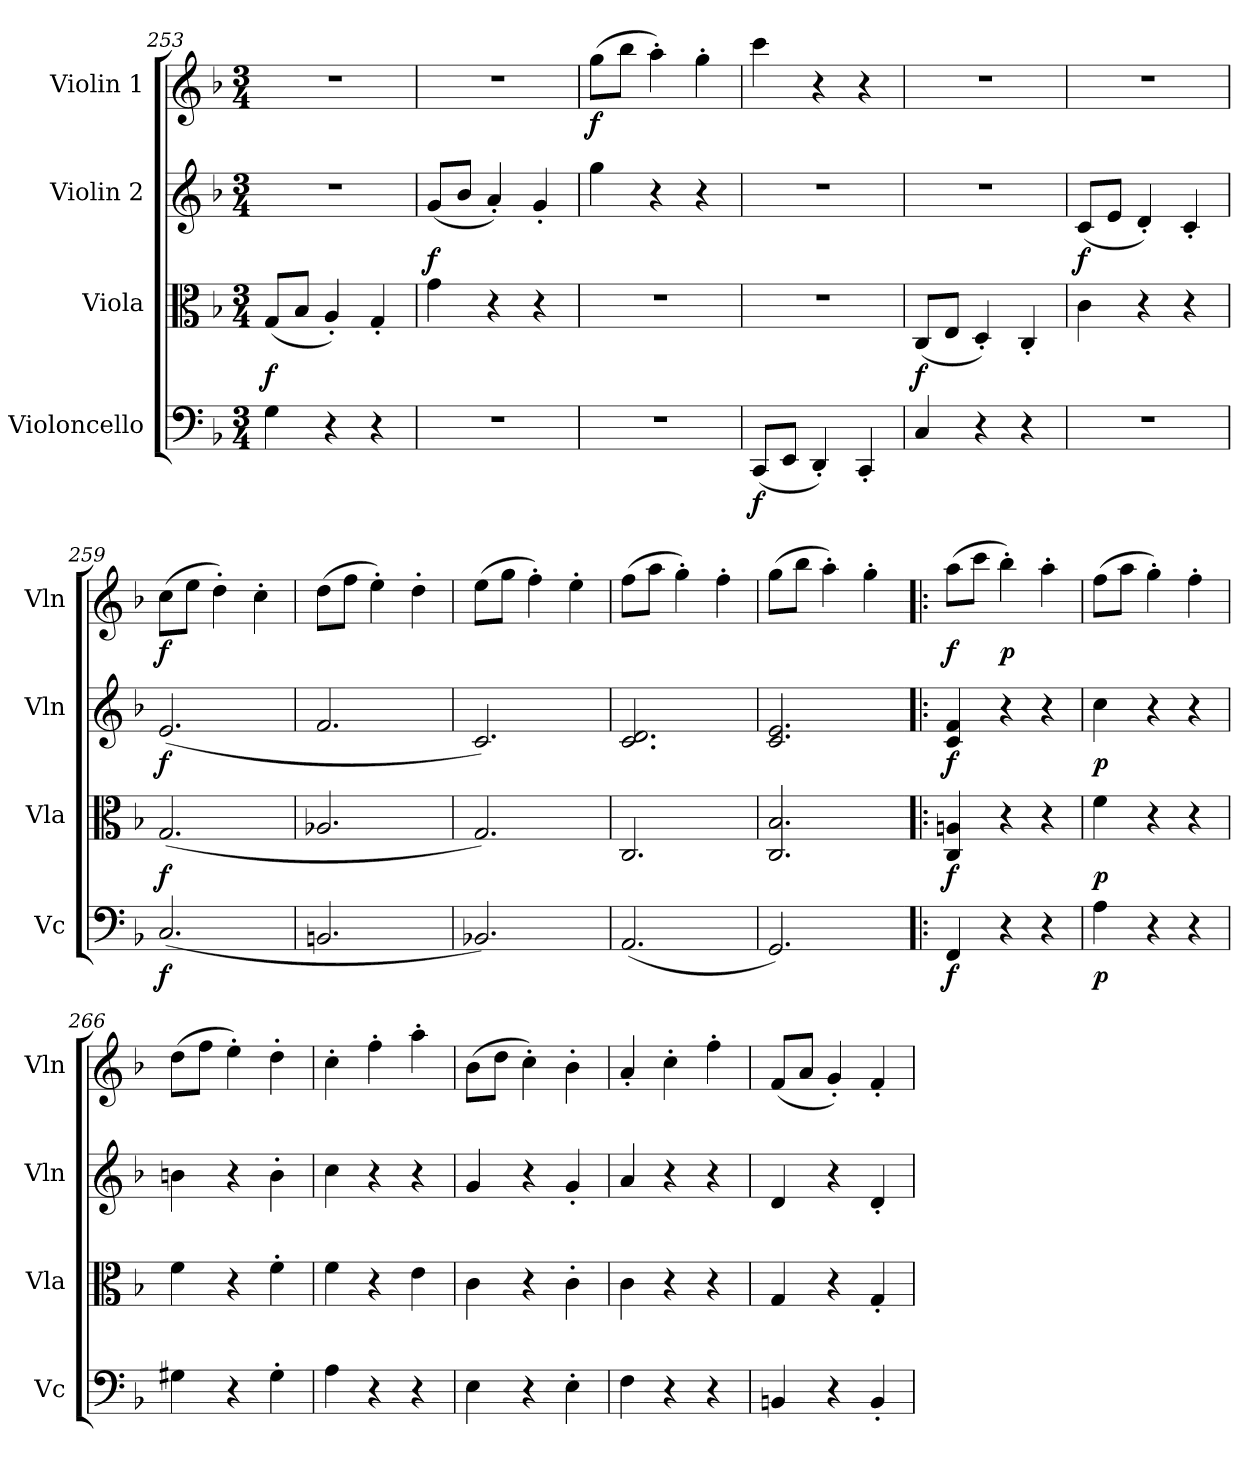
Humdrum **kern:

**kern	**dynam	**kern	**dynam	**kern	**dynam	**kern	**dynam
*part4	*part4	*part3	*part3	*part2	*part2	*part1	*part1
*staff4	*staff4	*staff3	*staff3	*staff2	*staff2	*staff1	*staff1
*I"Violoncello	*	*I"Viola	*	*I"Violin 2	*	*I"Violin 1	*
*I'Vc	*	*I'Vla	*	*I'Vln	*	*I'Vln	*
*clefF4	*	*clefC3	*	*clefG2	*	*clefG2	*
*k[b-]	*	*k[b-]	*	*k[b-]	*	*k[b-]	*
*M3/4	*	*M3/4	*	*M3/4	*	*M3/4	*
=253	=253	=253	=253	=253	=253	=253	=253
!	!	!	!LO:DY:b	!	!	!	!
4G\	.	(<8G/L	f	2.r	.	2.r	.
.	.	8B-/J	.	.	.	.	.
4r	.	4A'/)	.	.	.	.	.
4r	.	4G'/	.	.	.	.	.
=254	=254	=254	=254	=254	=254	=254	=254
!	!	!	!	!	!LO:DY:b	!	!
2.r	.	4g\	.	(<8g/L	f	2.r	.
.	.	.	.	8b-/J	.	.	.
.	.	4r	.	4a'/)	.	.	.
.	.	4r	.	4g'/	.	.	.
=255	=255	=255	=255	=255	=255	=255	=255
!	!	!	!	!	!	!	!LO:DY:b
2.r	.	2.r	.	4gg\	.	(>8gg\L	f
.	.	.	.	.	.	8bb-\J	.
.	.	.	.	4r	.	4aa'\)	.
.	.	.	.	4r	.	4gg'\	.
=256	=256	=256	=256	=256	=256	=256	=256
!	!LO:DY:b	!	!	!	!	!	!
(<8CC/L	f	2.r	.	2.r	.	4ccc\	.
8EE/J	.	.	.	.	.	.	.
4DD'/)	.	.	.	.	.	4r	.
4CC'/	.	.	.	.	.	4r	.
=257	=257	=257	=257	=257	=257	=257	=257
!	!	!	!LO:DY:b	!	!	!	!
4C/	.	(<8C/L	f	2.r	.	2.r	.
.	.	8E/J	.	.	.	.	.
4r	.	4D'/)	.	.	.	.	.
4r	.	4C'/	.	.	.	.	.
=258	=258	=258	=258	=258	=258	=258	=258
!	!	!	!	!	!LO:DY:b	!	!
2.r	.	4c\	.	(<8c/L	f	2.r	.
.	.	.	.	8e/J	.	.	.
.	.	4r	.	4d'/)	.	.	.
.	.	4r	.	4c'/	.	.	.
=259	=259	=259	=259	=259	=259	=259	=259
!	!LO:DY:b	!	!LO:DY:b	!	!LO:DY:b	!	!LO:DY:b
(>2.C/	f	(>2.G/	f	(>2.e/	f	(>8cc\L	f
.	.	.	.	.	.	8ee\J	.
.	.	.	.	.	.	4dd'\)	.
.	.	.	.	.	.	4cc'\	.
=260	=260	=260	=260	=260	=260	=260	=260
2.BBn/	.	2.A-X/	.	2.f/	.	(>8dd\L	.
.	.	.	.	.	.	8ff\J	.
.	.	.	.	.	.	4ee'\)	.
.	.	.	.	.	.	4dd'\	.
=261	=261	=261	=261	=261	=261	=261	=261
2.BB-X/)	.	2.G/)	.	2.c/)	.	(>8ee\L	.
.	.	.	.	.	.	8gg\J	.
.	.	.	.	.	.	4ff'\)	.
.	.	.	.	.	.	4ee'\	.
=262	=262	=262	=262	=262	=262	=262	=262
(<2.AA/	.	2.C/	.	2.c/ 2.d/	.	(>8ff\L	.
.	.	.	.	.	.	8aa\J	.
.	.	.	.	.	.	4gg'\)	.
.	.	.	.	.	.	4ff'\	.
=263	=263	=263	=263	=263	=263	=263	=263
2.GG/)	.	2.C/ 2.B-/	.	2.c/ 2.e/	.	(>8gg\L	.
.	.	.	.	.	.	8bb-\J	.
.	.	.	.	.	.	4aa'\)	.
.	.	.	.	.	.	4gg'\	.
=264!|:	=264!|:	=264!|:	=264!|:	=264!|:	=264!|:	=264!|:	=264!|:
!	!LO:DY:b	!	!LO:DY:b	!	!LO:DY:b	!	!LO:DY:b
4FF/	f	4C/ 4An/	f	4c/ 4f/	f	(>8aa\L	f
.	.	.	.	.	.	8ccc\J	.
!	!	!	!	!	!	!	!LO:DY:b
4r	.	4r	.	4r	.	4bb-'\)	p
4r	.	4r	.	4r	.	4aa'\	.
!!LO:LB:g=z
=265	=265	=265	=265	=265	=265	=265	=265
!	!LO:DY:b	!	!LO:DY:b	!	!LO:DY:b	!	!
4A\	p	4f\	p	4cc\	p	(>8ff\L	.
.	.	.	.	.	.	8aa\J	.
4r	.	4r	.	4r	.	4gg'\)	.
4r	.	4r	.	4r	.	4ff'\	.
=266	=266	=266	=266	=266	=266	=266	=266
4G#X\	.	4f\	.	4bn\	.	(>8dd\L	.
.	.	.	.	.	.	8ff\J	.
4r	.	4r	.	4r	.	4ee'\)	.
4G#'\	.	4f'\	.	4b'\	.	4dd'\	.
=267	=267	=267	=267	=267	=267	=267	=267
4A\	.	4f\	.	4cc\	.	4cc'\	.
4r	.	4r	.	4r	.	4ff'\	.
4r	.	4e\	.	4r	.	4aa'\	.
=268	=268	=268	=268	=268	=268	=268	=268
4E\	.	4c\	.	4g/	.	(>8b-\L	.
.	.	.	.	.	.	8dd\J	.
4r	.	4r	.	4r	.	4cc'\)	.
4E'\	.	4c'\	.	4g'/	.	4b-'\	.
=269	=269	=269	=269	=269	=269	=269	=269
4F\	.	4c\	.	4a/	.	4a'/	.
4r	.	4r	.	4r	.	4cc'\	.
4r	.	4r	.	4r	.	4ff'\	.
=270	=270	=270	=270	=270	=270	=270	=270
4BBn/	.	4G/	.	4d/	.	(<8f/L	.
.	.	.	.	.	.	8a/J	.
4r	.	4r	.	4r	.	4g'/)	.
4BB'/	.	4G'/	.	4d'/	.	4f'/	.
=	=	=	=	=	=	=	=
*-	*-	*-	*-	*-	*-	*-	*-
